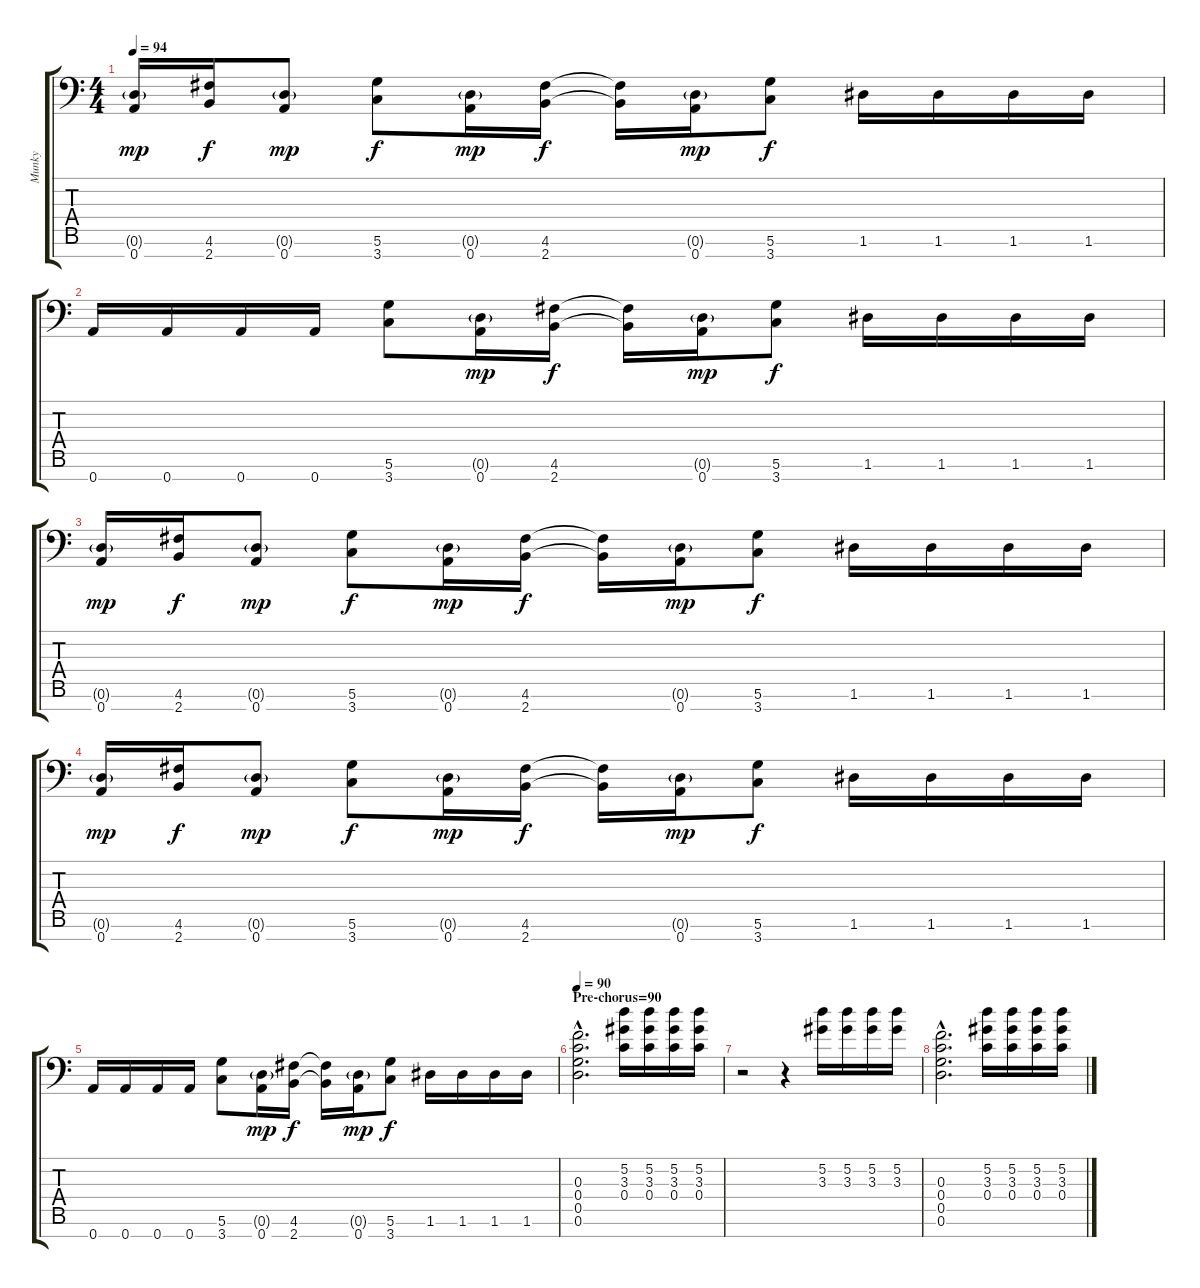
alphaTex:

\track ("Munky" "Munky") {instrument distortionguitar}
\staff {score tabs}
\tuning (D4 A3 F3 C3 G2 D2 A1) {hide}
\ts (4 4)
\tempo 94
\clef f4
\ks c
(0.6{g} 0.7).16{dy mp} (4.6 2.7).16{dy f} (0.6{g} 0.7).8{dy mp} (5.6 3.7).8{dy f} (0.6{g} 0.7).16{dy mp} (4.6 2.7).16{dy f} (4.6{t} 2.7{t}).16 (0.6{g} 0.7).16{dy mp} (5.6 3.7).8{dy f} 1.6.16 1.6.16 1.6.16 1.6.16 |
0.7.16 0.7.16 0.7.16 0.7.16 (5.6 3.7).8 (0.6{g} 0.7).16{dy mp} (4.6 2.7).16{dy f} (4.6{t} 2.7{t}).16 (0.6{g} 0.7).16{dy mp} (5.6 3.7).8{dy f} 1.6.16 1.6.16 1.6.16 1.6.16 |
(0.6{g} 0.7).16{dy mp} (4.6 2.7).16{dy f} (0.6{g} 0.7).8{dy mp} (5.6 3.7).8{dy f} (0.6{g} 0.7).16{dy mp} (4.6 2.7).16{dy f} (4.6{t} 2.7{t}).16 (0.6{g} 0.7).16{dy mp} (5.6 3.7).8{dy f} 1.6.16 1.6.16 1.6.16 1.6.16 |
(0.6{g} 0.7).16{dy mp} (4.6 2.7).16{dy f} (0.6{g} 0.7).8{dy mp} (5.6 3.7).8{dy f} (0.6{g} 0.7).16{dy mp} (4.6 2.7).16{dy f} (4.6{t} 2.7{t}).16 (0.6{g} 0.7).16{dy mp} (5.6 3.7).8{dy f} 1.6.16 1.6.16 1.6.16 1.6.16 |
0.7.16 0.7.16 0.7.16 0.7.16 (5.6 3.7).8 (0.6{g} 0.7).16{dy mp} (4.6 2.7).16{dy f} (4.6{t} 2.7{t}).16 (0.6{g} 0.7).16{dy mp} (5.6 3.7).8{dy f} 1.6.16 1.6.16 1.6.16 1.6.16 |
\section ("" "Pre-chorus=90")
\tempo 90
(0.3{hac} 0.4{hac} 0.5{hac} 0.6{hac}).2{d} (5.2 3.3 0.4).16 (5.2 3.3 0.4).16 (5.2 3.3 0.4).16 (5.2 3.3 0.4).16 |
r.2 r.4 (5.2 3.3).16 (5.2 3.3).16 (5.2 3.3).16 (5.2 3.3).16 |
(0.3{hac} 0.4{hac} 0.5{hac} 0.6{hac}).2{d} (5.2 3.3 0.4).16 (5.2 3.3 0.4).16 (5.2 3.3 0.4).16 (5.2 3.3 0.4).16
